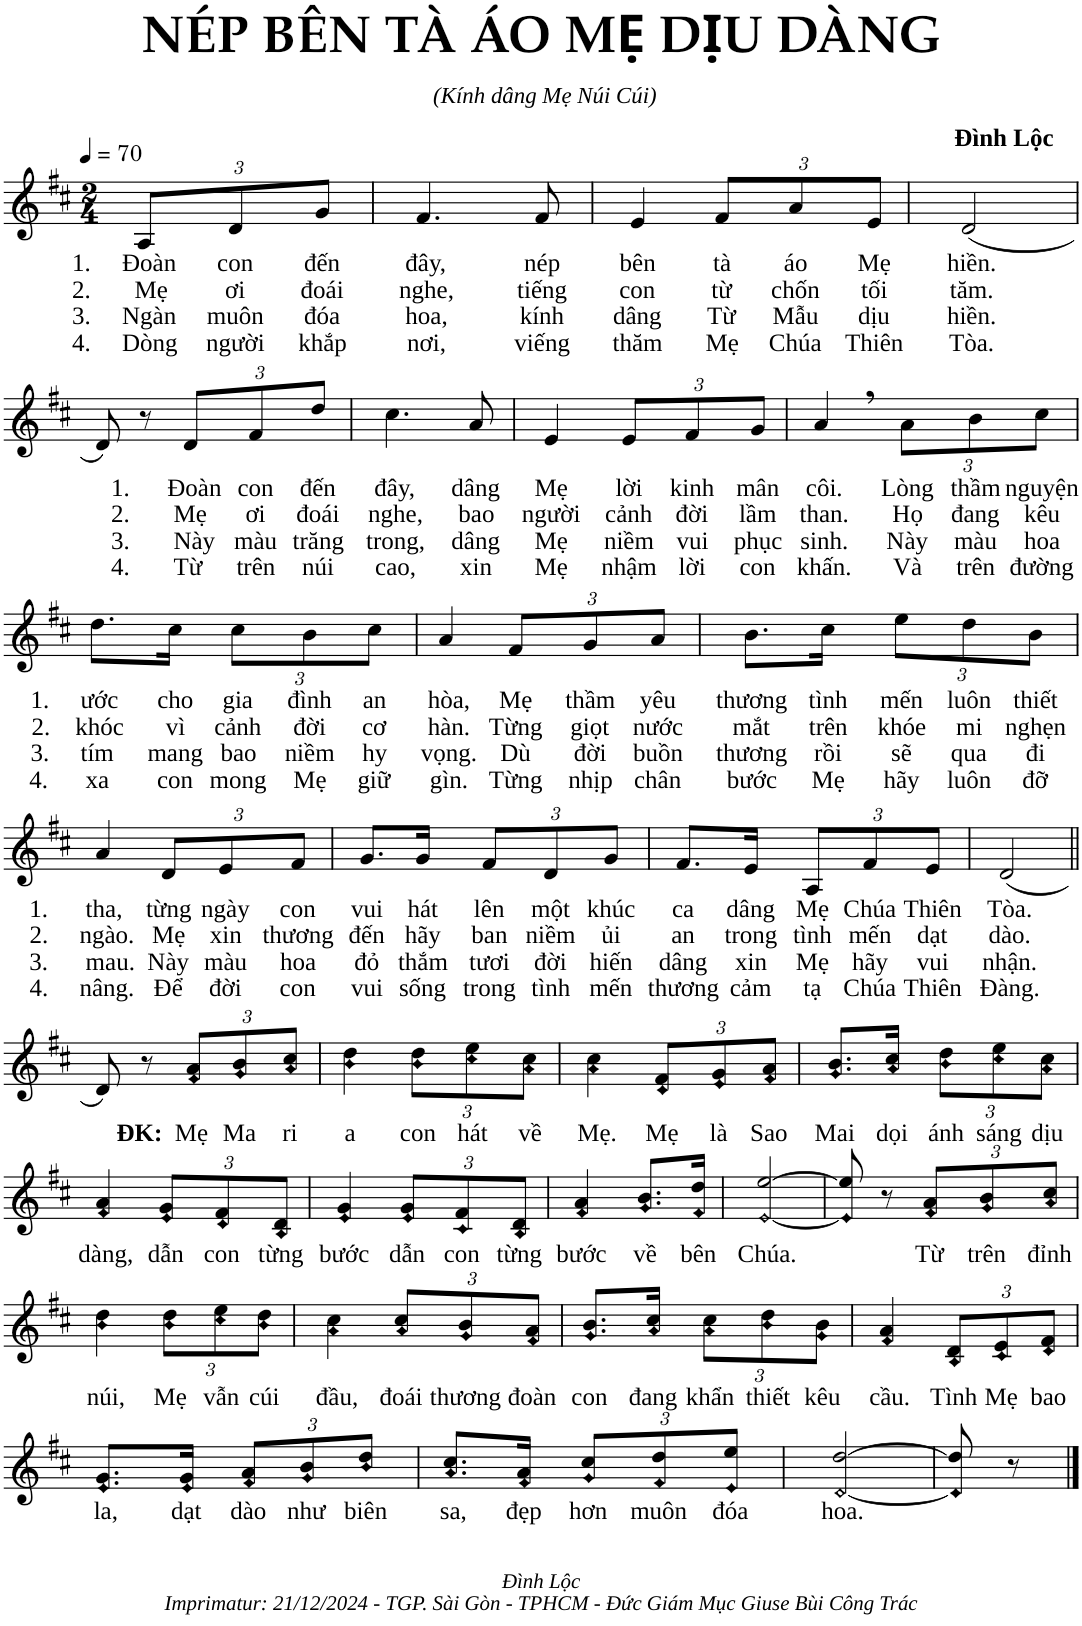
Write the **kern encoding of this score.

**kern	**text	**text	**text	**text
*part1	*part1	*part1	*part1	*part1
*staff1	*staff1	*staff1	*staff1	*staff1
*I"Piano	*	*	*	*
*I'Pno.	*	*	*	*
*clefG2	*	*	*	*
*k[f#c#]	*	*	*	*
*M2/4	*	*	*	*
*MM70	*	*	*	*
*Xbrackettup	*	*	*	*
=1	=1	=1	=1	=1
!	!LO:LY:b	!LO:LY:b	!LO:LY:b	!LO:LY:b
12A/L	1. Đoàn	2. Mẹ	3. Ngàn	4. Dòng
!	!LO:LY:b	!LO:LY:b	!LO:LY:b	!LO:LY:b
12d/	con	ơi	muôn	người
!	!LO:LY:b	!LO:LY:b	!LO:LY:b	!LO:LY:b
12g/J	đến	đoái	đóa	khắp
=2	=2	=2	=2	=2
!	!LO:LY:b	!LO:LY:b	!LO:LY:b	!LO:LY:b
4.f#/	đây,	nghe,	hoa,	nơi,
!	!LO:LY:b	!LO:LY:b	!LO:LY:b	!LO:LY:b
8f#/	nép	tiếng	kính	viếng
=3	=3	=3	=3	=3
!	!LO:LY:b	!LO:LY:b	!LO:LY:b	!LO:LY:b
4e/	bên	con	dâng	thăm
!	!LO:LY:b	!LO:LY:b	!LO:LY:b	!LO:LY:b
12f#/L	tà	từ	Từ	Mẹ
!	!LO:LY:b	!LO:LY:b	!LO:LY:b	!LO:LY:b
12a/	áo	chốn	Mẫu	Chúa
!	!LO:LY:b	!LO:LY:b	!LO:LY:b	!LO:LY:b
12e/J	Mẹ	tối	dịu	Thiên
=4	=4	=4	=4	=4
!	!LO:LY:b	!LO:LY:b	!LO:LY:b	!LO:LY:b
(2d/	hiền.	tăm.	hiền.	Tòa.
!!LO:LB:g=z
=5	=5	=5	=5	=5
8d/)	.	.	.	.
8r	.	.	.	.
!	!LO:LY:b	!LO:LY:b	!LO:LY:b	!LO:LY:b
12d/L	1. Đoàn	2. Mẹ	3. Này	4. Từ
!	!LO:LY:b	!LO:LY:b	!LO:LY:b	!LO:LY:b
12f#/	con	ơi	màu	trên
!	!LO:LY:b	!LO:LY:b	!LO:LY:b	!LO:LY:b
12dd/J	đến	đoái	trăng	núi
=6	=6	=6	=6	=6
!	!LO:LY:b	!LO:LY:b	!LO:LY:b	!LO:LY:b
4.cc#\	đây,	nghe,	trong,	cao,
!	!LO:LY:b	!LO:LY:b	!LO:LY:b	!LO:LY:b
8a/	dâng	bao	dâng	xin
=7	=7	=7	=7	=7
!	!LO:LY:b	!LO:LY:b	!LO:LY:b	!LO:LY:b
4e/	Mẹ	người	Mẹ	Mẹ
!	!LO:LY:b	!LO:LY:b	!LO:LY:b	!LO:LY:b
12e/L	lời	cảnh	niềm	nhậm
!	!LO:LY:b	!LO:LY:b	!LO:LY:b	!LO:LY:b
12f#/	kinh	đời	vui	lời
!	!LO:LY:b	!LO:LY:b	!LO:LY:b	!LO:LY:b
12g/J	mân	lầm	phục	con
=8	=8	=8	=8	=8
!	!LO:LY:b	!LO:LY:b	!LO:LY:b	!LO:LY:b
4a,/	côi.	than.	sinh.	khấn.
!	!LO:LY:b	!LO:LY:b	!LO:LY:b	!LO:LY:b
12a\L	Lòng	Họ	Này	Và
!	!LO:LY:b	!LO:LY:b	!LO:LY:b	!LO:LY:b
12b\	thầm	đang	màu	trên
!	!LO:LY:b	!LO:LY:b	!LO:LY:b	!LO:LY:b
12cc#\J	nguyện	kêu	hoa	đường
!!LO:LB:g=z
=9	=9	=9	=9	=9
!	!LO:LY:b	!LO:LY:b	!LO:LY:b	!LO:LY:b
8.dd\L	1. ước	2. khóc	3. tím	4. xa
!	!LO:LY:b	!LO:LY:b	!LO:LY:b	!LO:LY:b
16cc#\Jk	cho	vì	mang	con
!	!LO:LY:b	!LO:LY:b	!LO:LY:b	!LO:LY:b
12cc#\L	gia	cảnh	bao	mong
!	!LO:LY:b	!LO:LY:b	!LO:LY:b	!LO:LY:b
12b\	đình	đời	niềm	Mẹ
!	!LO:LY:b	!LO:LY:b	!LO:LY:b	!LO:LY:b
12cc#\J	an	cơ	hy	giữ
=10	=10	=10	=10	=10
!	!LO:LY:b	!LO:LY:b	!LO:LY:b	!LO:LY:b
4a/	hòa,	hàn.	vọng.	gìn.
!	!LO:LY:b	!LO:LY:b	!LO:LY:b	!LO:LY:b
12f#/L	Mẹ	Từng	Dù	Từng
!	!LO:LY:b	!LO:LY:b	!LO:LY:b	!LO:LY:b
12g/	thầm	giọt	đời	nhịp
!	!LO:LY:b	!LO:LY:b	!LO:LY:b	!LO:LY:b
12a/J	yêu	nước	buồn	chân
=11	=11	=11	=11	=11
!	!LO:LY:b	!LO:LY:b	!LO:LY:b	!LO:LY:b
8.b\L	thương	mắt	thương	bước
!	!LO:LY:b	!LO:LY:b	!LO:LY:b	!LO:LY:b
16cc#\Jk	tình	trên	rồi	Mẹ
!	!LO:LY:b	!LO:LY:b	!LO:LY:b	!LO:LY:b
12ee\L	mến	khóe	sẽ	hãy
!	!LO:LY:b	!LO:LY:b	!LO:LY:b	!LO:LY:b
12dd\	luôn	mi	qua	luôn
!	!LO:LY:b	!LO:LY:b	!LO:LY:b	!LO:LY:b
12b\J	thiết	nghẹn	đi	đỡ
!!LO:LB:g=z
=12	=12	=12	=12	=12
!	!LO:LY:b	!LO:LY:b	!LO:LY:b	!LO:LY:b
4a/	1. tha,	2. ngào.	3. mau.	4. nâng.
!	!LO:LY:b	!LO:LY:b	!LO:LY:b	!LO:LY:b
12d/L	từng	Mẹ	Này	Để
!	!LO:LY:b	!LO:LY:b	!LO:LY:b	!LO:LY:b
12e/	ngày	xin	màu	đời
!	!LO:LY:b	!LO:LY:b	!LO:LY:b	!LO:LY:b
12f#/J	con	thương	hoa	con
=13	=13	=13	=13	=13
!	!LO:LY:b	!LO:LY:b	!LO:LY:b	!LO:LY:b
8.g/L	vui	đến	đỏ	vui
!	!LO:LY:b	!LO:LY:b	!LO:LY:b	!LO:LY:b
16g/Jk	hát	hãy	thắm	sống
!	!LO:LY:b	!LO:LY:b	!LO:LY:b	!LO:LY:b
12f#/L	lên	ban	tươi	trong
!	!LO:LY:b	!LO:LY:b	!LO:LY:b	!LO:LY:b
12d/	một	niềm	đời	tình
!	!LO:LY:b	!LO:LY:b	!LO:LY:b	!LO:LY:b
12g/J	khúc	ủi	hiến	mến
=14	=14	=14	=14	=14
!	!LO:LY:b	!LO:LY:b	!LO:LY:b	!LO:LY:b
8.f#/L	ca	an	dâng	thương
!	!LO:LY:b	!LO:LY:b	!LO:LY:b	!LO:LY:b
16e/Jk	dâng	trong	xin	cảm
!	!LO:LY:b	!LO:LY:b	!LO:LY:b	!LO:LY:b
12A/L	Mẹ	tình	Mẹ	tạ
!	!LO:LY:b	!LO:LY:b	!LO:LY:b	!LO:LY:b
12f#/	Chúa	mến	hãy	Chúa
!	!LO:LY:b	!LO:LY:b	!LO:LY:b	!LO:LY:b
12e/J	Thiên	dạt	vui	Thiên
=15	=15	=15	=15	=15
!	!LO:LY:b	!LO:LY:b	!LO:LY:b	!LO:LY:b
(2d/	Tòa.	dào.	nhận.	Đàng.
!!LO:LB:g=z
=16||	=16||	=16||	=16||	=16||
8d/)	.	.	.	.
8r	.	.	.	.
!	!LO:LY:b	!	!	!
12f#/ 12a/L	ĐK: Mẹ	.	.	.
!	!LO:LY:b	!	!	!
12g/ 12b/	Ma	.	.	.
!	!LO:LY:b	!	!	!
12a/ 12cc#/J	ri	.	.	.
=17	=17	=17	=17	=17
!	!LO:LY:b	!	!	!
4b\ 4dd\	a	.	.	.
!	!LO:LY:b	!	!	!
12b\ 12dd\L	con	.	.	.
!	!LO:LY:b	!	!	!
12cc#\ 12ee\	hát	.	.	.
!	!LO:LY:b	!	!	!
12a\ 12cc#\J	về	.	.	.
=18	=18	=18	=18	=18
!	!LO:LY:b	!	!	!
4a\ 4cc#\	Mẹ.	.	.	.
!	!LO:LY:b	!	!	!
12d/ 12f#/L	Mẹ	.	.	.
!	!LO:LY:b	!	!	!
12e/ 12g/	là	.	.	.
!	!LO:LY:b	!	!	!
12f#/ 12a/J	Sao	.	.	.
=19	=19	=19	=19	=19
!	!LO:LY:b	!	!	!
8.g/ 8.b/L	Mai	.	.	.
!	!LO:LY:b	!	!	!
16a/ 16cc#/Jk	dọi	.	.	.
!	!LO:LY:b	!	!	!
12b\ 12dd\L	ánh	.	.	.
!	!LO:LY:b	!	!	!
12cc#\ 12ee\	sáng	.	.	.
!	!LO:LY:b	!	!	!
12a\ 12cc#\J	dịu	.	.	.
!!LO:LB:g=z
=20	=20	=20	=20	=20
!	!LO:LY:b	!	!	!
4f#/ 4a/	dàng,	.	.	.
!	!LO:LY:b	!	!	!
12e/ 12g/L	dẫn	.	.	.
!	!LO:LY:b	!	!	!
12d/ 12f#/	con	.	.	.
!	!LO:LY:b	!	!	!
12B/ 12d/J	từng	.	.	.
=21	=21	=21	=21	=21
!	!LO:LY:b	!	!	!
4e/ 4g/	bước	.	.	.
!	!LO:LY:b	!	!	!
12e/ 12g/L	dẫn	.	.	.
!	!LO:LY:b	!	!	!
12c#/ 12f#/	con	.	.	.
!	!LO:LY:b	!	!	!
12B/ 12d/J	từng	.	.	.
=22	=22	=22	=22	=22
!	!LO:LY:b	!	!	!
4f#/ 4a/	bước	.	.	.
!	!LO:LY:b	!	!	!
8.g/ 8.b/L	về	.	.	.
!	!LO:LY:b	!	!	!
16f#/ 16dd/Jk	bên	.	.	.
=23	=23	=23	=23	=23
!	!LO:LY:b	!	!	!
[2e/ [2ee/	Chúa.	.	.	.
=24	=24	=24	=24	=24
8e/] 8ee/]	.	.	.	.
8r	.	.	.	.
!	!LO:LY:b	!	!	!
12f#/ 12a/L	Từ	.	.	.
!	!LO:LY:b	!	!	!
12g/ 12b/	trên	.	.	.
!	!LO:LY:b	!	!	!
12a/ 12cc#/J	đỉnh	.	.	.
!!LO:LB:g=z
=25	=25	=25	=25	=25
!	!LO:LY:b	!	!	!
4b\ 4dd\	núi,	.	.	.
!	!LO:LY:b	!	!	!
12b\ 12dd\L	Mẹ	.	.	.
!	!LO:LY:b	!	!	!
12cc#\ 12ee\	vẫn	.	.	.
!	!LO:LY:b	!	!	!
12b\ 12dd\J	cúi	.	.	.
=26	=26	=26	=26	=26
!	!LO:LY:b	!	!	!
4a\ 4cc#\	đầu,	.	.	.
!	!LO:LY:b	!	!	!
12a/ 12cc#/L	đoái	.	.	.
!	!LO:LY:b	!	!	!
12g/ 12b/	thương	.	.	.
!	!LO:LY:b	!	!	!
12f#/ 12a/J	đoàn	.	.	.
=27	=27	=27	=27	=27
!	!LO:LY:b	!	!	!
8.g/ 8.b/L	con	.	.	.
!	!LO:LY:b	!	!	!
16a/ 16cc#/Jk	đang	.	.	.
!	!LO:LY:b	!	!	!
12a\ 12cc#\L	khẩn	.	.	.
!	!LO:LY:b	!	!	!
12b\ 12dd\	thiết	.	.	.
!	!LO:LY:b	!	!	!
12g\ 12b\J	kêu	.	.	.
=28	=28	=28	=28	=28
!	!LO:LY:b	!	!	!
4f#/ 4a/	cầu.	.	.	.
!	!LO:LY:b	!	!	!
12B/ 12d/L	Tình	.	.	.
!	!LO:LY:b	!	!	!
12c#/ 12e/	Mẹ	.	.	.
!	!LO:LY:b	!	!	!
12d/ 12f#/J	bao	.	.	.
!!LO:LB:g=z
=29	=29	=29	=29	=29
!	!LO:LY:b	!	!	!
8.e/ 8.g/L	la,	.	.	.
!	!LO:LY:b	!	!	!
16e/ 16g/Jk	dạt	.	.	.
!	!LO:LY:b	!	!	!
12f#/ 12a/L	dào	.	.	.
!	!LO:LY:b	!	!	!
12g/ 12b/	như	.	.	.
!	!LO:LY:b	!	!	!
12b/ 12dd/J	biên	.	.	.
=30	=30	=30	=30	=30
!	!LO:LY:b	!	!	!
8.a/ 8.cc#/L	sa,	.	.	.
!	!LO:LY:b	!	!	!
16f#/ 16a/Jk	đẹp	.	.	.
!	!LO:LY:b	!	!	!
12g/ 12cc#/L	hơn	.	.	.
!	!LO:LY:b	!	!	!
12f#/ 12dd/	muôn	.	.	.
!	!LO:LY:b	!	!	!
12e/ 12ee/J	đóa	.	.	.
=31	=31	=31	=31	=31
!	!LO:LY:b	!	!	!
[2d/ [2dd/	hoa.	.	.	.
=32	=32	=32	=32	=32
8d/] 8dd/]	.	.	.	.
8r	.	.	.	.
==	==	==	==	==
*-	*-	*-	*-	*-
